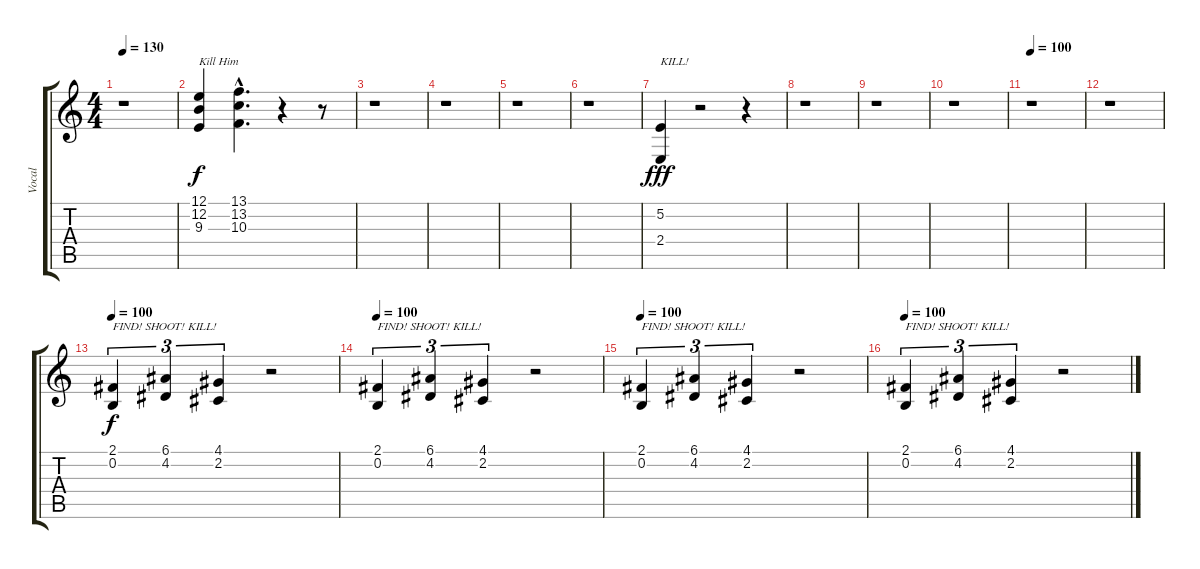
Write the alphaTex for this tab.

\track ("Vocal" "Vocal") {instrument oboe}
\staff {score tabs}
\tuning (E4 B3 G3 D3 A2 E2) {hide}
\ts (4 4)
\tempo 130
\clef g2
\ks c
r.1{dy f} |
(12.1 12.2 9.3).4{txt "Kill Him"} (13.1{hac} 13.2{hac} 10.3{hac}).4{d} r.4 r.8 |
r.1 |
r.1 |
r.1 |
r.1 |
(5.2 2.4).4{txt "KILL!" dy fff} r.2 r.4 |
r.1 |
r.1 |
r.1 |
\tempo 100
r.1 |
r.1 |
\tempo 100
(2.1 0.2).4{tu (3 2) txt "FIND! SHOOT! KILL!" dy f volume 0} (6.1 4.2).4{tu (3 2)} (4.1 2.2).4{tu (3 2)} r.2 |
\tempo 100
(2.1 0.2).4{tu (3 2) txt "FIND! SHOOT! KILL!"} (6.1 4.2).4{tu (3 2)} (4.1 2.2).4{tu (3 2)} r.2 |
\tempo 100
(2.1 0.2).4{tu (3 2) txt "FIND! SHOOT! KILL!"} (6.1 4.2).4{tu (3 2)} (4.1 2.2).4{tu (3 2)} r.2 |
\tempo 100
(2.1 0.2).4{tu (3 2) txt "FIND! SHOOT! KILL!"} (6.1 4.2).4{tu (3 2)} (4.1 2.2).4{tu (3 2)} r.2
